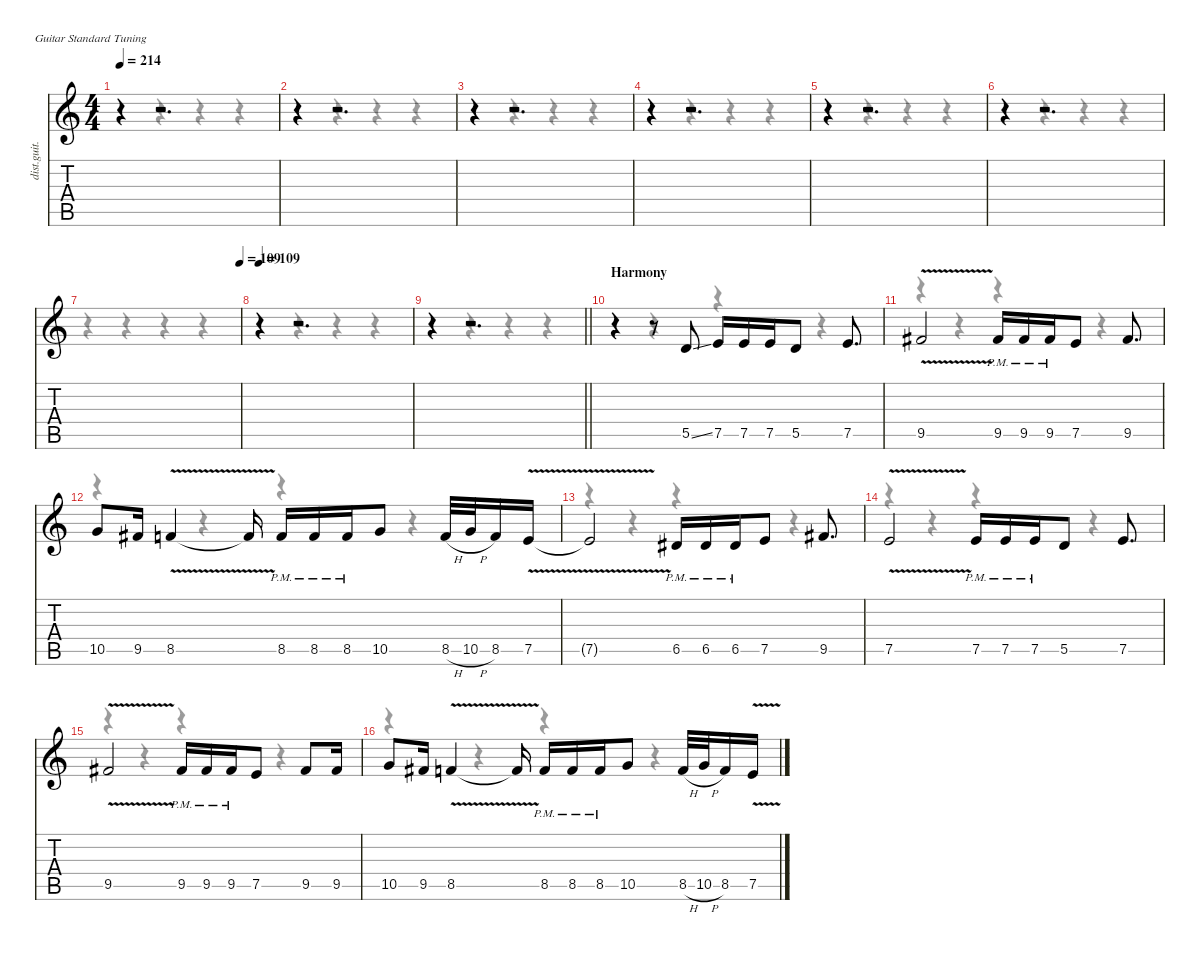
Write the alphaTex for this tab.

\defaultSystemsLayout 4
\hideDynamics
\bracketExtendMode nobrackets
\otherSystemsTrackNameOrientation horizontal
\track ("Kirk Hammett Harmony" "dist.guit.") {instrument distortionguitar}
\staff {score tabs}
\tuning (E4 B3 G3 D3 A2 E2)
\voice
\ts (4 4)
\tempo 214
\clef g2
\ks c
r.4{dy ff beam Up} r.2{d beam Up} |
r.4{beam Up} r.2{d beam Up} |
r.4{beam Up} r.2{d beam Up} |
r.4{beam Up} r.2{d beam Up} |
r.4{beam Up} r.2{d beam Up} |
r.4{beam Up} r.2{d beam Up} |
\tempo (109 1)
|
\tempo 109
r.4{beam Up} r.2{d beam Up} |
\barLineRight lightlight
r.4{beam Up} r.2{d beam Up} |
\section ("" "Harmony")
r.4{beam Up} r.8{beam Up} 5.5{ss}.8{dy f beam Up} 7.5.16{beam Up} 7.5.16{beam Up} 7.5.16{beam Up} 5.5.8{beam Up} 7.5.8{d beam Up} |
9.5{v acc #}.2{beam Up} 9.5{pm acc #}.16{beam Up} 9.5{pm acc #}.16{beam Up} 9.5{pm acc #}.16{beam Up} 7.5.8{beam Up} 9.5{acc #}.8{d beam Up} |
10.5.8{beam Up} 9.5{acc #}.16{beam Up} 8.5{v}.4{beam Up} 8.5{v t}.16{beam Up} 8.5{pm}.16{beam Up} 8.5{pm}.16{beam Up} 8.5{pm}.16{beam Up} 10.5.8{beam Up} 8.5{h}.32{beam Up} 10.5{h}.32{beam Up} 8.5.16{beam Up} 7.5{v}.16{beam Up} |
7.5{v t}.2{beam Up} 6.5{pm acc #}.16{beam Up} 6.5{pm acc #}.16{beam Up} 6.5{pm acc #}.16{beam Up} 7.5.8{beam Up} 9.5{acc #}.8{d beam Up} |
7.5{v}.2{beam Up} 7.5{pm}.16{beam Up} 7.5{pm}.16{beam Up} 7.5{pm}.16{beam Up} 5.5.8{beam Up} 7.5.8{d beam Up} |
9.5{v acc #}.2{beam Up} 9.5{pm acc #}.16{beam Up} 9.5{pm acc #}.16{beam Up} 9.5{pm acc #}.16{beam Up} 7.5.8{beam Up} 9.5{acc #}.8{beam Up} 9.5{acc #}.16{beam Up} |
10.5.8{beam Up} 9.5{acc #}.16{beam Up} 8.5{v}.4{beam Up} 8.5{v t}.16{beam Up} 8.5{pm}.16{beam Up} 8.5{pm}.16{beam Up} 8.5{pm}.16{beam Up} 10.5.8{beam Up} 8.5{h}.32{beam Up} 10.5{h}.32{beam Up} 8.5.16{beam Up} 7.5{v}.16{beam Up}
\voice
\clef g2
\ottava regular
\simile none
\ks c
r.4{dy mf beam Down} r.4{beam Down} r.4{beam Down} r.4{beam Down} |
r.4{beam Down} r.4{beam Down} r.4{beam Down} r.4{beam Down} |
r.4{beam Down} r.4{beam Down} r.4{beam Down} r.4{beam Down} |
r.4{beam Down} r.4{beam Down} r.4{beam Down} r.4{beam Down} |
r.4{beam Down} r.4{beam Down} r.4{beam Down} r.4{beam Down} |
r.4{beam Down} r.4{beam Down} r.4{beam Down} r.4{beam Down} |
r.4{beam Down} r.4{beam Down} r.4{beam Down} r.4{beam Down} |
r.4{beam Down} r.4{beam Down} r.4{beam Down} r.4{beam Down} |
\barLineRight lightlight
r.4{beam Down} r.4{beam Down} r.4{beam Down} r.4{beam Down} |
r.4{beam Down} r.4{beam Down} r.4{beam Down} r.4{beam Down} |
r.4{beam Down} r.4{beam Down} r.4{beam Down} r.4{beam Down} |
r.4{beam Down} r.4{beam Down} r.4{beam Down} r.4{beam Down} |
r.4{beam Down} r.4{beam Down} r.4{beam Down} r.4{beam Down} |
r.4{beam Down} r.4{beam Down} r.4{beam Down} r.4{beam Down} |
r.4{beam Down} r.4{beam Down} r.4{beam Down} r.4{beam Down} |
r.4{beam Down} r.4{beam Down} r.4{beam Down} r.4{beam Down}
